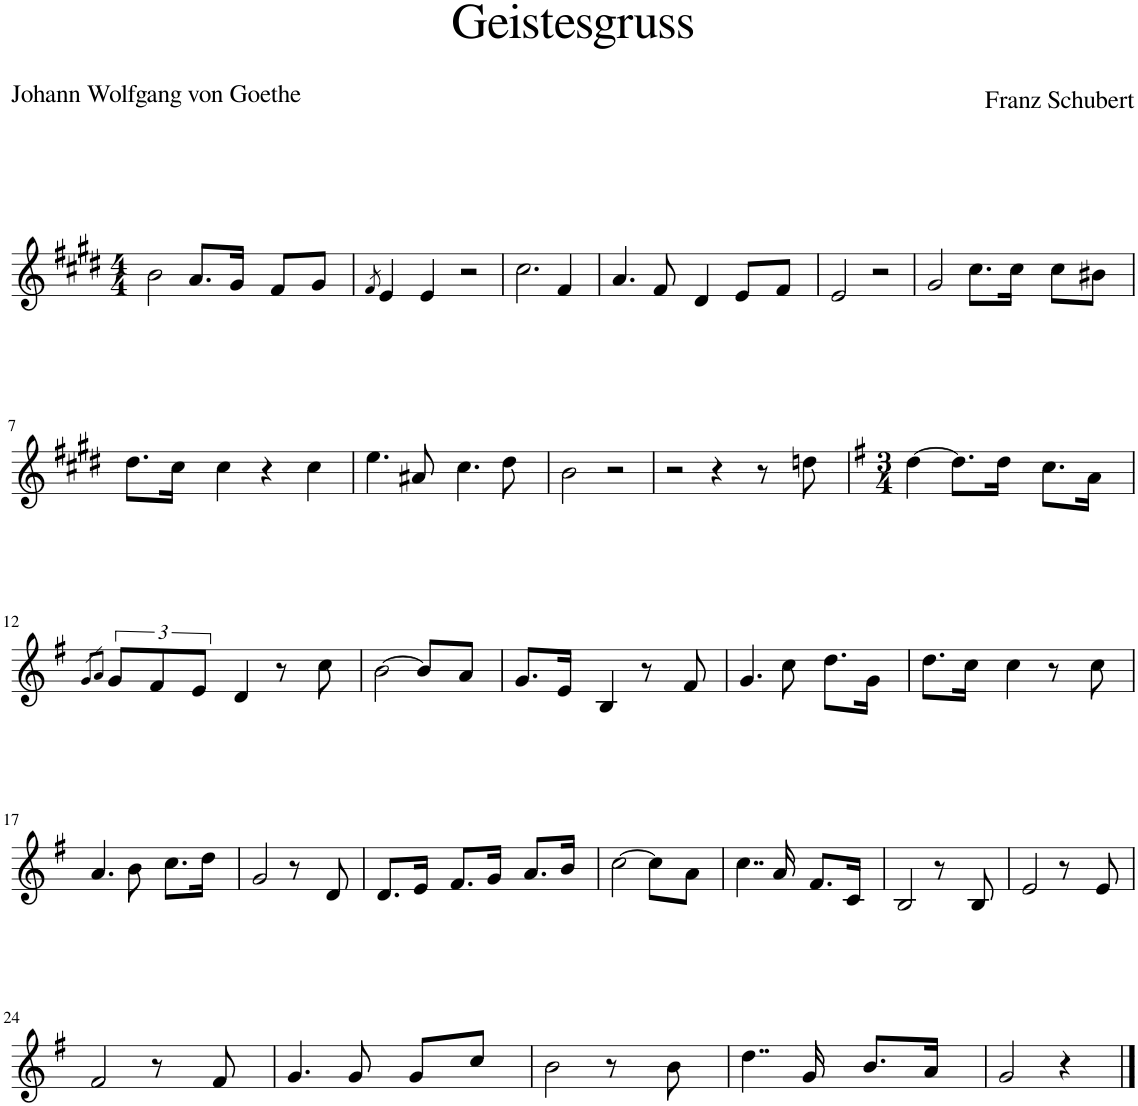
**kern
*part1
*staff1
*I"Piano
*I'Pno
*clefG2
*k[f#c#g#d#]
*M4/4
=1
2b\
8.a/L
16g#/Jk
8f#/L
8g#/J
=2
8qf#/
4e/
4e/
2r
=3
2.cc#\
4f#/
=4
4.a/
8f#/
4d#/
8e/L
8f#/J
=5
2e/
2r
=6
2g#/
8.cc#\L
16cc#\Jk
8cc#\L
8b#X\J
!!LO:LB:g=z
=7
8.dd#\L
16cc#\Jk
4cc#\
4r
4cc#\
=8
4.ee\
8a#X/
4.cc#\
8dd#\
=9
2b\
2r
=10
2r
4r
8r
8ddn\
=11
*k[f#]
*M3/4
[4dd\
8.dd\L]
16dd\Jk
8.cc\L
16a\Jk
!!LO:LB:g=z
=12
8qg/L
8qa/J
12g/L
12f#/
12e/J
4d/
8r
8cc\
=13
[2b\
8b/L]
8a/J
=14
8.g/L
16e/Jk
4B/
8r
8f#/
=15
4.g/
8cc\
8.dd\L
16g\Jk
=16
8.dd\L
16cc\Jk
4cc\
8r
8cc\
!!LO:LB:g=z
=17
4.a/
8b\
8.cc\L
16dd\Jk
=18
2g/
8r
8d/
=19
8.d/L
16e/Jk
8.f#/L
16g/Jk
8.a/L
16b/Jk
=20
[2cc\
8cc\L]
8a\J
=21
4..cc\
16a/
8.f#/L
16c/Jk
=22
2B/
8r
8B/
=23
2e/
8r
8e/
!!LO:LB:g=z
=24
2f#/
8r
8f#/
=25
4.g/
8g/
8g/L
8cc/J
=26
2b\
8r
8b\
=27
4..dd\
16g/
8.b/L
16a/Jk
=28
2g/
4r
==
*-
